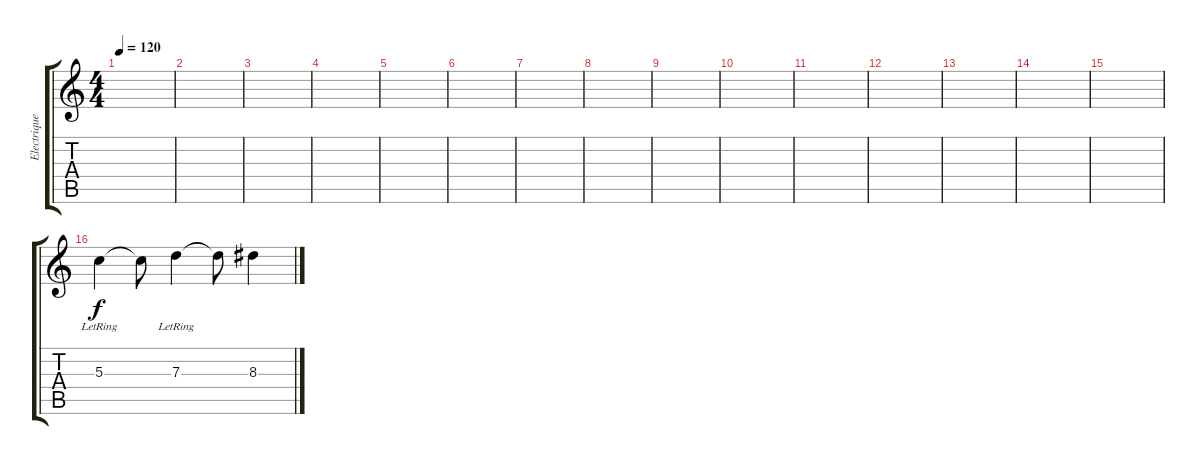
\track ("Electrique" "Electrique") {instrument overdrivenguitar}
\staff {score tabs}
\tuning (E4 B3 G3 D3 A2 E2) {hide}
\ts (4 4)
\tempo 120
\clef g2
\ks c
|
|
|
|
|
|
|
|
|
|
|
|
|
|
|
5.3{lr}.4 5.3{t}.8 7.3{lr}.4 7.3{t}.8 8.3.4
